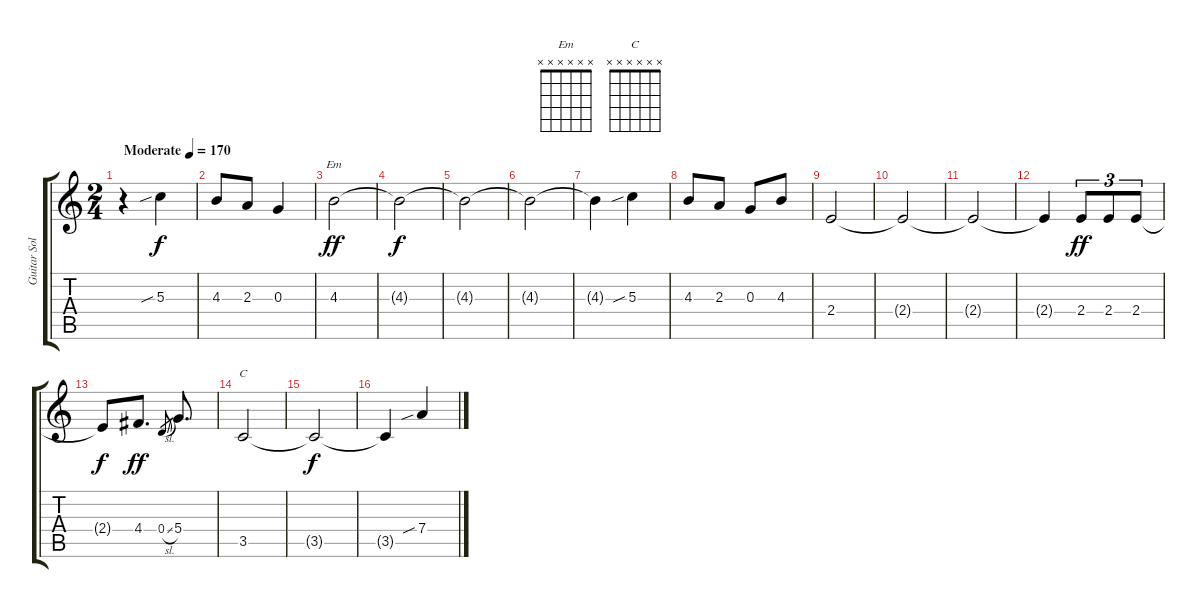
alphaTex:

\track ("Guitar Solo" "Guitar Sol") {instrument electricguitarclean}
\staff {score tabs}
\tuning (E4 B3 G3 D3 A2 E2) {hide}
\chord ("Em" x x x x x x)
\chord ("C" x x x x x x)
\ts (2 4)
\tempo (170 "Moderate")
\clef g2
\ks c
r.4{dy f instrument electricguitarclean} 5.3{sib}.4 |
4.3.8 2.3.8 0.3.4 |
4.3.2{ch "Em" dy ff} |
4.3{t}.2{dy f} |
4.3{t}.2 |
4.3{t}.2 |
4.3{t}.4 5.3{sib}.4 |
4.3.8 2.3.8 0.3.8 4.3.8 |
2.4.2 |
2.4{t}.2 |
2.4{t}.2 |
2.4{t}.4 2.4.8{tu (3 2) dy ff} 2.4.8{tu (3 2)} 2.4.8{tu (3 2)} |
2.4{t}.8{dy f} 4.4.8{d dy ff} 0.4{sl}.8{gr} 5.4.8{d} |
3.5.2{ch "C"} |
3.5{t}.2{dy f} |
3.5{t}.4 7.4{sib}.4
